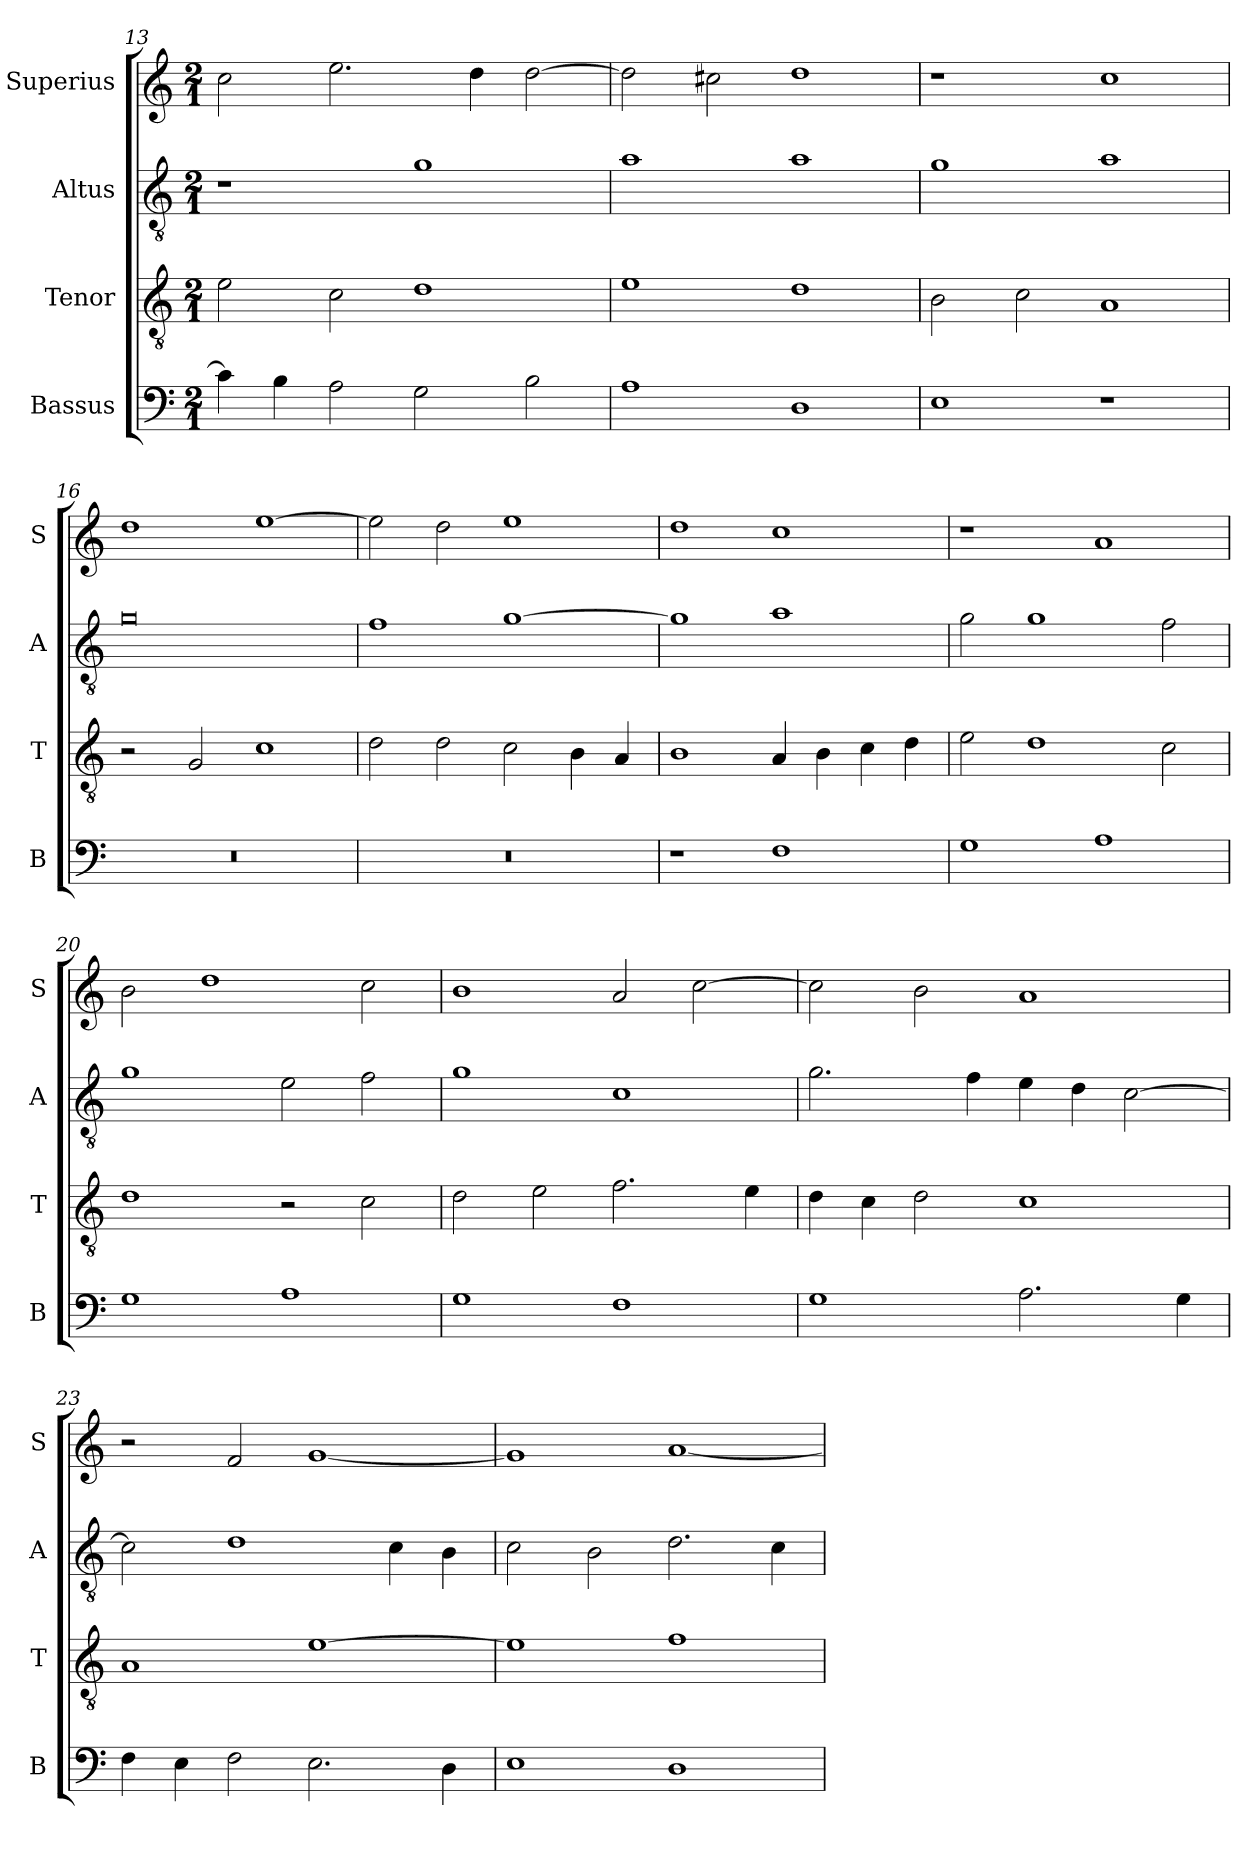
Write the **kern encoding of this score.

**kern	**kern	**kern	**kern
*part4	*part3	*part2	*part1
*staff4	*staff3	*staff2	*staff1
*I"Bassus	*I"Tenor	*I"Altus	*I"Superius
*I'B	*I'T	*I'A	*I'S
*clefF4	*clefGv2	*clefGv2	*clefG2
*k[]	*k[]	*k[]	*k[]
*C:	*C:	*C:	*C:
*M2/1	*M2/1	*M2/1	*M2/1
=13	=13	=13	=13
4c]	2e	1r	2cc
4B	.	.	.
2A	2c	.	2.ee
2G	1d	1g	.
.	.	.	4dd
2B	.	.	[2dd
=14	=14	=14	=14
1A	1e	1a	2dd]
.	.	.	2cc#X
1D	1d	1a	1dd
=15	=15	=15	=15
1E	2B	1g	1r
.	2c	.	.
1r	1A	1a	1cc
=16	=16	=16	=16
0r	2r	0g	1dd
.	2G	.	.
.	1c	.	[1ee
=17	=17	=17	=17
0r	2d	1f	2ee]
.	2d	.	2dd
.	2c	[1g	1ee
.	4B	.	.
.	4A	.	.
=18	=18	=18	=18
1r	1B	1g]	1dd
1F	4A	1a	1cc
.	4B	.	.
.	4c	.	.
.	4d	.	.
=19	=19	=19	=19
1G	2e	2g	1r
.	1d	1g	.
1A	.	.	1a
.	2c	2f	.
=20	=20	=20	=20
1G	1d	1g	2b
.	.	.	1dd
1A	2r	2e	.
.	2c	2f	2cc
=21	=21	=21	=21
1G	2d	1g	1b
.	2e	.	.
1F	2.f	1c	2a
.	.	.	[2cc
.	4e	.	.
=22	=22	=22	=22
1G	4d	2.g	2cc]
.	4c	.	.
.	2d	.	2b
.	.	4f	.
2.A	1c	4e	1a
.	.	4d	.
.	.	[2c	.
4G	.	.	.
=23	=23	=23	=23
4F	1A	2c]	2r
4E	.	.	.
2F	.	1d	2f
2.E	[1e	.	[1g
.	.	4c	.
4D	.	4B	.
=24	=24	=24	=24
1E	1e]	2c	1g]
.	.	2B	.
1D	1f	2.d	[1a
.	.	4c	.
=	=	=	=
*-	*-	*-	*-
